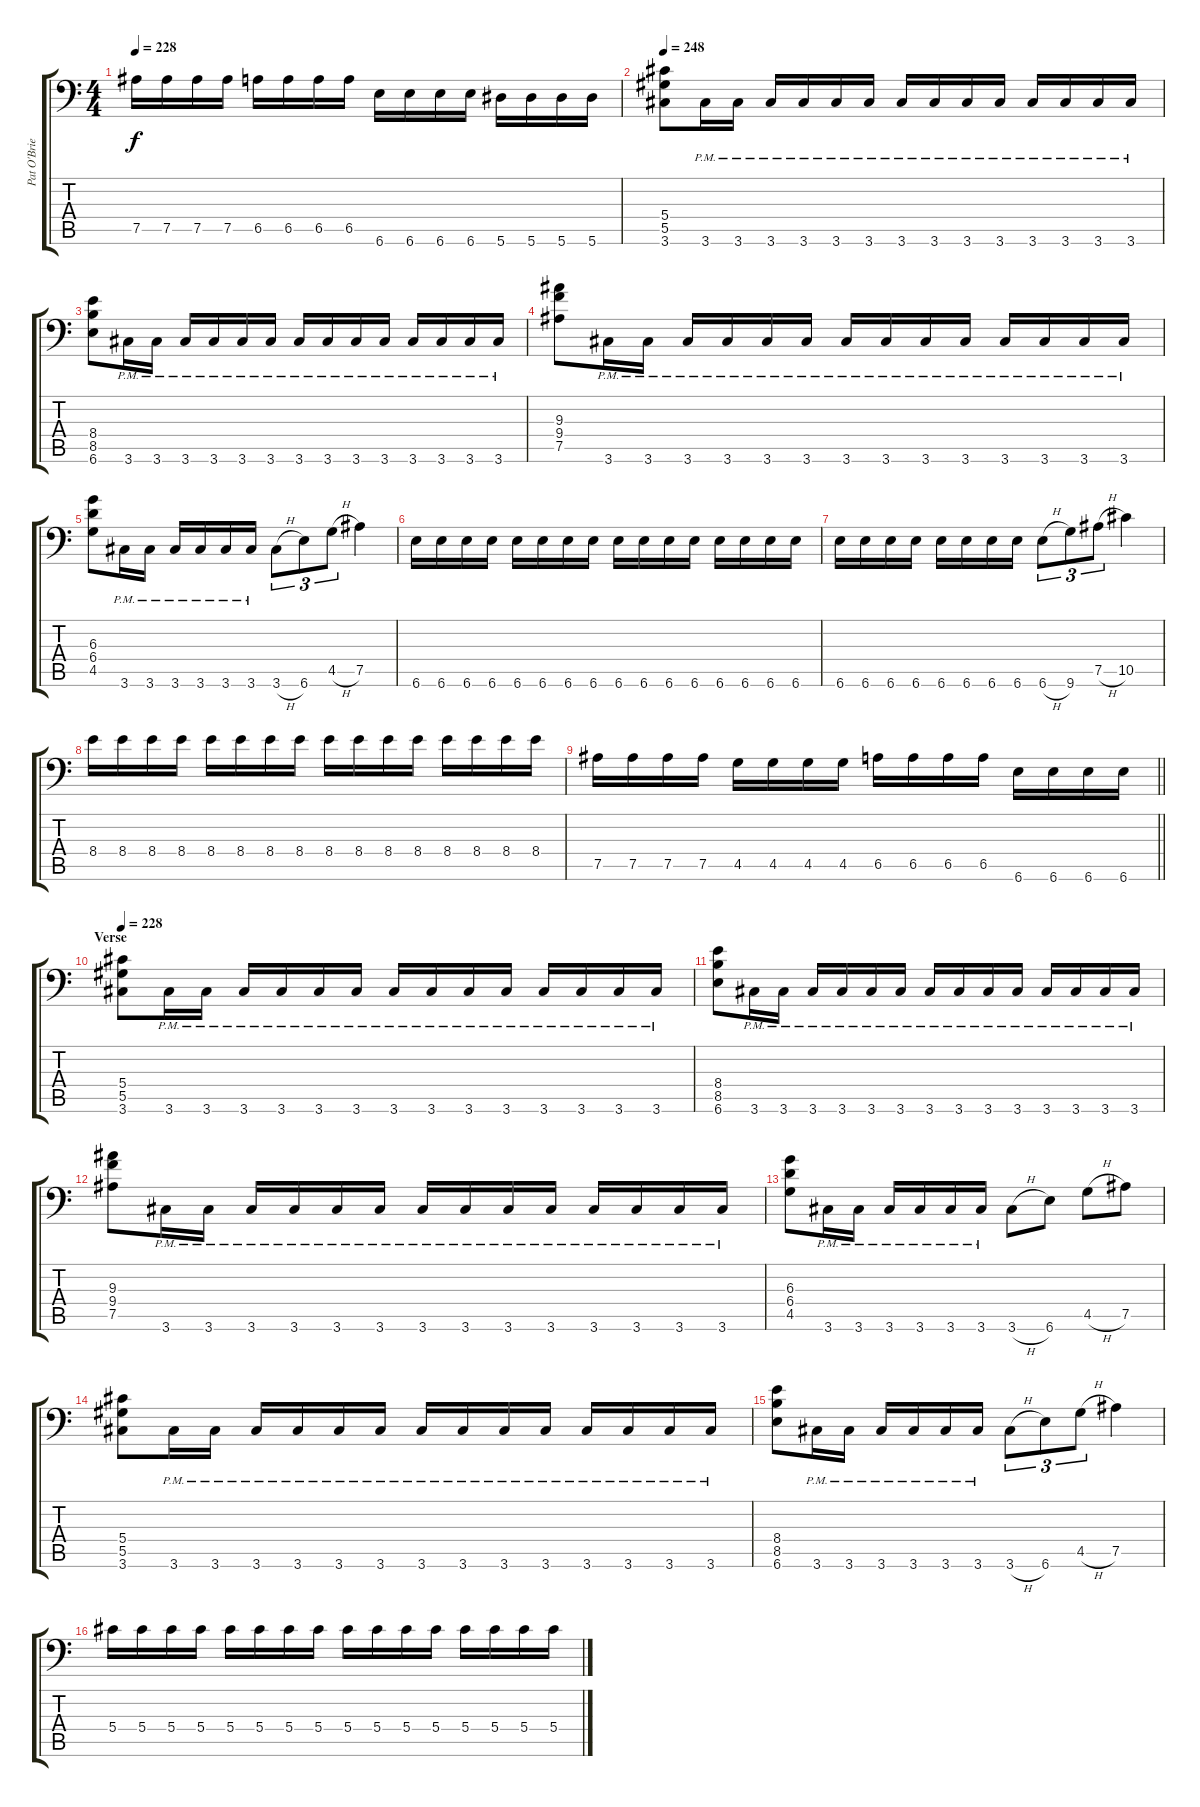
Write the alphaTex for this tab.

\track ("Pat O'Brien" "Pat O'Brie") {instrument distortionguitar}
\staff {score tabs}
\tuning (Bb3 F3 Db3 Ab2 Eb2 Bb1) {hide}
\ts (4 4)
\tempo 228
\clef f4
\ks c
7.5.16{dy f} 7.5.16 7.5.16 7.5.16 6.5.16 6.5.16 6.5.16 6.5.16 6.6.16 6.6.16 6.6.16 6.6.16 5.6.16 5.6.16 5.6.16 5.6.16 |
\tempo 248
(5.4 5.5 3.6).8 3.6{pm}.16 3.6{pm}.16 3.6{pm}.16 3.6{pm}.16 3.6{pm}.16 3.6{pm}.16 3.6{pm}.16 3.6{pm}.16 3.6{pm}.16 3.6{pm}.16 3.6{pm}.16 3.6{pm}.16 3.6{pm}.16 3.6{pm}.16 |
(8.4 8.5 6.6).8 3.6{pm}.16 3.6{pm}.16 3.6{pm}.16 3.6{pm}.16 3.6{pm}.16 3.6{pm}.16 3.6{pm}.16 3.6{pm}.16 3.6{pm}.16 3.6{pm}.16 3.6{pm}.16 3.6{pm}.16 3.6{pm}.16 3.6{pm}.16 |
(9.3 9.4 7.5).8 3.6{pm}.16 3.6{pm}.16 3.6{pm}.16 3.6{pm}.16 3.6{pm}.16 3.6{pm}.16 3.6{pm}.16 3.6{pm}.16 3.6{pm}.16 3.6{pm}.16 3.6{pm}.16 3.6{pm}.16 3.6{pm}.16 3.6{pm}.16 |
(6.3 6.4 4.5).8 3.6{pm}.16 3.6{pm}.16 3.6{pm}.16 3.6{pm}.16 3.6{pm}.16 3.6{pm}.16 3.6{h}.8{tu (3 2)} 6.6.8{tu (3 2)} 4.5{h}.8{tu (3 2)} 7.5.4 |
6.6.16 6.6.16 6.6.16 6.6.16 6.6.16 6.6.16 6.6.16 6.6.16 6.6.16 6.6.16 6.6.16 6.6.16 6.6.16 6.6.16 6.6.16 6.6.16 |
6.6.16 6.6.16 6.6.16 6.6.16 6.6.16 6.6.16 6.6.16 6.6.16 6.6{h}.8{tu (3 2)} 9.6.8{tu (3 2)} 7.5{h}.8{tu (3 2)} 10.5.4 |
8.4.16 8.4.16 8.4.16 8.4.16 8.4.16 8.4.16 8.4.16 8.4.16 8.4.16 8.4.16 8.4.16 8.4.16 8.4.16 8.4.16 8.4.16 8.4.16 |
\barLineRight lightlight
7.5.16 7.5.16 7.5.16 7.5.16 4.5.16 4.5.16 4.5.16 4.5.16 6.5.16 6.5.16 6.5.16 6.5.16 6.6.16 6.6.16 6.6.16 6.6.16 |
\section ("" "Verse")
\tempo 228
(5.4 5.5 3.6).8 3.6{pm}.16 3.6{pm}.16 3.6{pm}.16 3.6{pm}.16 3.6{pm}.16 3.6{pm}.16 3.6{pm}.16 3.6{pm}.16 3.6{pm}.16 3.6{pm}.16 3.6{pm}.16 3.6{pm}.16 3.6{pm}.16 3.6{pm}.16 |
(8.4 8.5 6.6).8 3.6{pm}.16 3.6{pm}.16 3.6{pm}.16 3.6{pm}.16 3.6{pm}.16 3.6{pm}.16 3.6{pm}.16 3.6{pm}.16 3.6{pm}.16 3.6{pm}.16 3.6{pm}.16 3.6{pm}.16 3.6{pm}.16 3.6{pm}.16 |
(9.3 9.4 7.5).8 3.6{pm}.16 3.6{pm}.16 3.6{pm}.16 3.6{pm}.16 3.6{pm}.16 3.6{pm}.16 3.6{pm}.16 3.6{pm}.16 3.6{pm}.16 3.6{pm}.16 3.6{pm}.16 3.6{pm}.16 3.6{pm}.16 3.6{pm}.16 |
(6.3 6.4 4.5).8 3.6{pm}.16 3.6{pm}.16 3.6{pm}.16 3.6{pm}.16 3.6{pm}.16 3.6{pm}.16 3.6{h}.8 6.6.8 4.5{h}.8 7.5.8 |
(5.4 5.5 3.6).8 3.6{pm}.16 3.6{pm}.16 3.6{pm}.16 3.6{pm}.16 3.6{pm}.16 3.6{pm}.16 3.6{pm}.16 3.6{pm}.16 3.6{pm}.16 3.6{pm}.16 3.6{pm}.16 3.6{pm}.16 3.6{pm}.16 3.6{pm}.16 |
(8.4 8.5 6.6).8 3.6{pm}.16 3.6{pm}.16 3.6{pm}.16 3.6{pm}.16 3.6{pm}.16 3.6{pm}.16 3.6{h}.8{tu (3 2)} 6.6.8{tu (3 2)} 4.5{h}.8{tu (3 2)} 7.5.4 |
5.4.16 5.4.16 5.4.16 5.4.16 5.4.16 5.4.16 5.4.16 5.4.16 5.4.16 5.4.16 5.4.16 5.4.16 5.4.16 5.4.16 5.4.16 5.4.16
